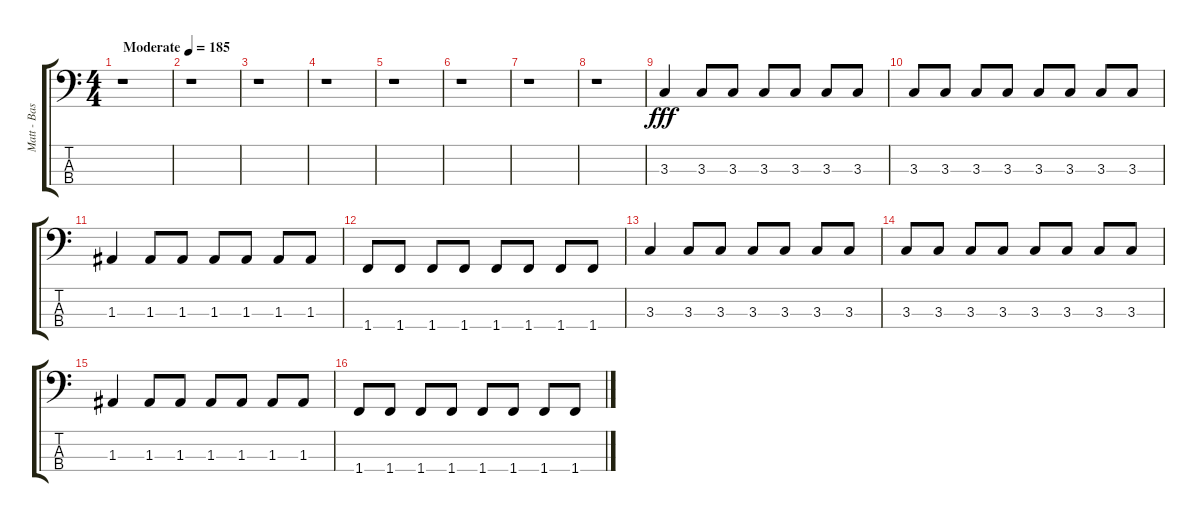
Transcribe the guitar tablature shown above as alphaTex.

\track ("Matt - Bass Guitar" "Matt - Bas") {instrument electricbasspick}
\staff {score tabs}
\tuning (G2 D2 A1 E1) {hide}
\ts (4 4)
\tempo (185 "Moderate")
\clef f4
\ks c
r.1{dy fff instrument electricbasspick} |
r.1 |
r.1 |
r.1 |
r.1 |
r.1 |
r.1 |
r.1 |
3.3.4 3.3.8 3.3.8 3.3.8 3.3.8 3.3.8 3.3.8 |
3.3.8 3.3.8 3.3.8 3.3.8 3.3.8 3.3.8 3.3.8 3.3.8 |
1.3.4 1.3.8 1.3.8 1.3.8 1.3.8 1.3.8 1.3.8 |
1.4.8 1.4.8 1.4.8 1.4.8 1.4.8 1.4.8 1.4.8 1.4.8 |
3.3.4 3.3.8 3.3.8 3.3.8 3.3.8 3.3.8 3.3.8 |
3.3.8 3.3.8 3.3.8 3.3.8 3.3.8 3.3.8 3.3.8 3.3.8 |
1.3.4 1.3.8 1.3.8 1.3.8 1.3.8 1.3.8 1.3.8 |
1.4.8 1.4.8 1.4.8 1.4.8 1.4.8 1.4.8 1.4.8 1.4.8
